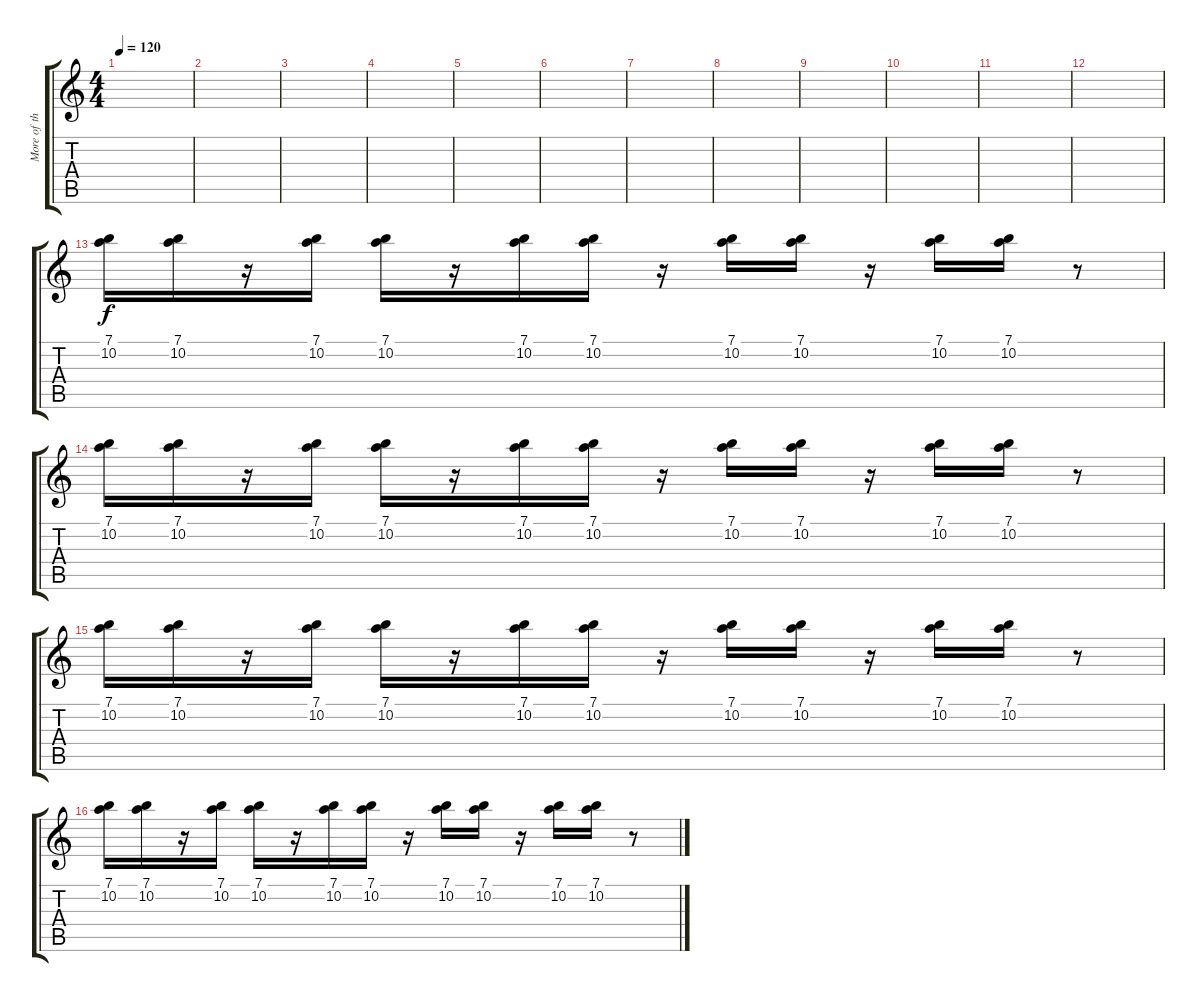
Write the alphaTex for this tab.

\track ("More of the effect" "More of th") {instrument overdrivenguitar}
\staff {score tabs}
\tuning (E4 B3 G3 D3 A2 E2) {hide}
\ts (4 4)
\tempo 120
\clef g2
\ks c
|
|
|
|
|
|
|
|
|
|
|
|
(7.1 10.2).16 (7.1 10.2).16 r.16 (7.1 10.2).16 (7.1 10.2).16 r.16 (7.1 10.2).16 (7.1 10.2).16 r.16 (7.1 10.2).16 (7.1 10.2).16 r.16 (7.1 10.2).16 (7.1 10.2).16 r.8 |
(7.1 10.2).16 (7.1 10.2).16 r.16 (7.1 10.2).16 (7.1 10.2).16 r.16 (7.1 10.2).16 (7.1 10.2).16 r.16 (7.1 10.2).16 (7.1 10.2).16 r.16 (7.1 10.2).16 (7.1 10.2).16 r.8 |
(7.1 10.2).16 (7.1 10.2).16 r.16 (7.1 10.2).16 (7.1 10.2).16 r.16 (7.1 10.2).16 (7.1 10.2).16 r.16 (7.1 10.2).16 (7.1 10.2).16 r.16 (7.1 10.2).16 (7.1 10.2).16 r.8 |
(7.1 10.2).16 (7.1 10.2).16 r.16 (7.1 10.2).16 (7.1 10.2).16 r.16 (7.1 10.2).16 (7.1 10.2).16 r.16 (7.1 10.2).16 (7.1 10.2).16 r.16 (7.1 10.2).16 (7.1 10.2).16 r.8
